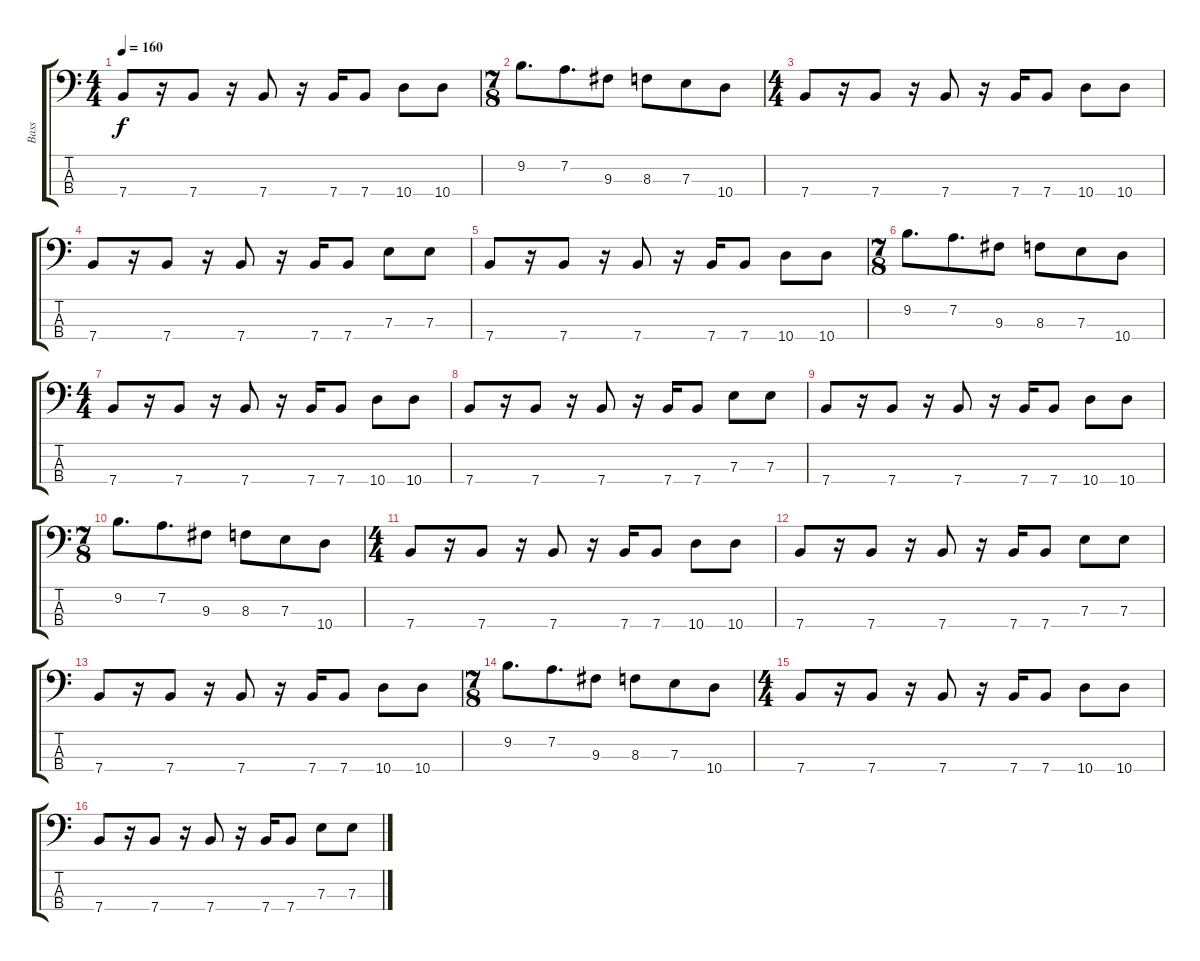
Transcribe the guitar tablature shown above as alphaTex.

\track ("Bass" "Bass") {instrument electricbasspick}
\staff {score tabs}
\tuning (G2 D2 A1 E1) {hide}
\ts (4 4)
\tempo 160
\clef f4
\ks c
7.4.8{dy f} r.16 7.4.8 r.16 7.4.8 r.16 7.4.16 7.4.8 10.4.8 10.4.8 |
\ts (7 8)
9.2.8{d} 7.2.8{d} 9.3.8 8.3.8 7.3.8 10.4.8 |
\ts (4 4)
7.4.8 r.16 7.4.8 r.16 7.4.8 r.16 7.4.16 7.4.8 10.4.8 10.4.8 |
7.4.8 r.16 7.4.8 r.16 7.4.8 r.16 7.4.16 7.4.8 7.3.8 7.3.8 |
7.4.8 r.16 7.4.8 r.16 7.4.8 r.16 7.4.16 7.4.8 10.4.8 10.4.8 |
\ts (7 8)
9.2.8{d} 7.2.8{d} 9.3.8 8.3.8 7.3.8 10.4.8 |
\ts (4 4)
7.4.8 r.16 7.4.8 r.16 7.4.8 r.16 7.4.16 7.4.8 10.4.8 10.4.8 |
7.4.8 r.16 7.4.8 r.16 7.4.8 r.16 7.4.16 7.4.8 7.3.8 7.3.8 |
7.4.8 r.16 7.4.8 r.16 7.4.8 r.16 7.4.16 7.4.8 10.4.8 10.4.8 |
\ts (7 8)
9.2.8{d} 7.2.8{d} 9.3.8 8.3.8 7.3.8 10.4.8 |
\ts (4 4)
7.4.8 r.16 7.4.8 r.16 7.4.8 r.16 7.4.16 7.4.8 10.4.8 10.4.8 |
7.4.8 r.16 7.4.8 r.16 7.4.8 r.16 7.4.16 7.4.8 7.3.8 7.3.8 |
7.4.8 r.16 7.4.8 r.16 7.4.8 r.16 7.4.16 7.4.8 10.4.8 10.4.8 |
\ts (7 8)
9.2.8{d} 7.2.8{d} 9.3.8 8.3.8 7.3.8 10.4.8 |
\ts (4 4)
7.4.8 r.16 7.4.8 r.16 7.4.8 r.16 7.4.16 7.4.8 10.4.8 10.4.8 |
7.4.8 r.16 7.4.8 r.16 7.4.8 r.16 7.4.16 7.4.8 7.3.8 7.3.8
